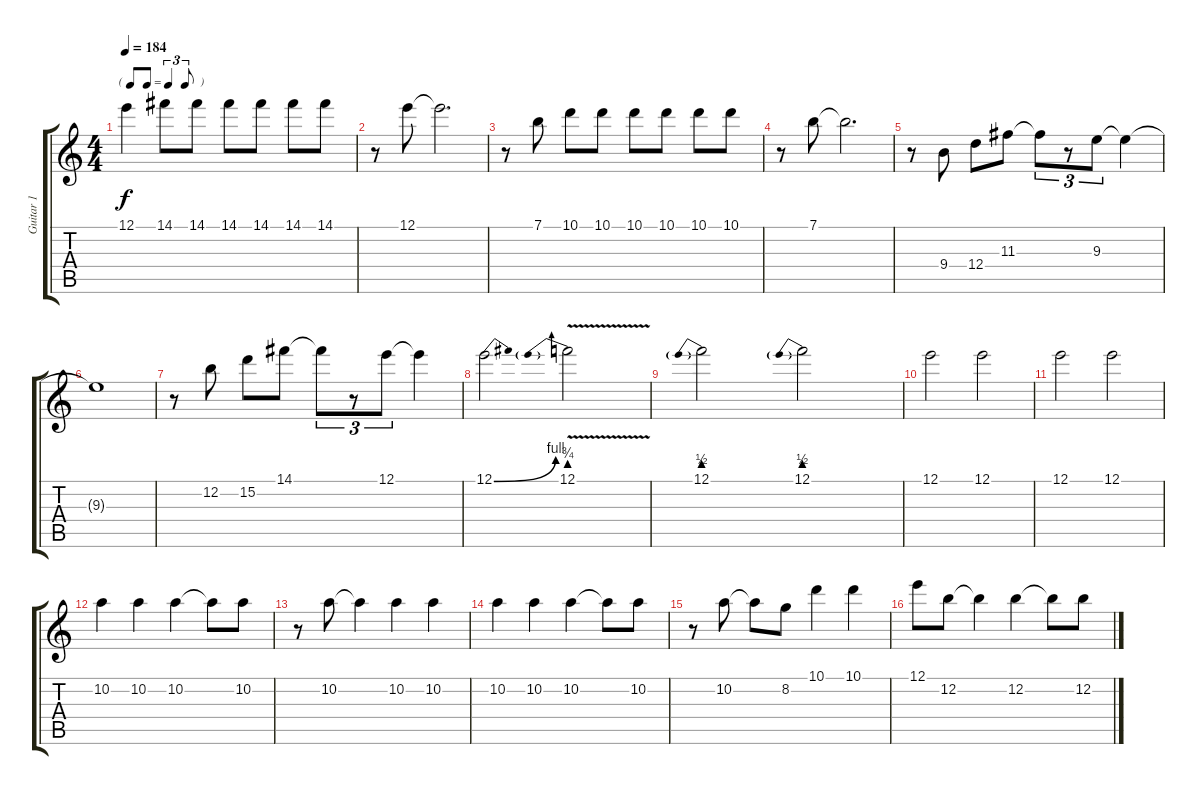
\track ("Guitar 1" "Guitar 1") {instrument electricguitarjazz}
\staff {score tabs}
\tuning (E4 B3 G3 D3 A2 E2) {hide}
\ts (4 4)
\tf triplet8th
\tempo 184
\clef g2
\ks c
12.1{t}.4{dy f} 14.1.8 14.1.8 14.1.8 14.1.8 14.1.8 14.1.8 |
r.8 12.1.8 12.1{t}.2{d} |
r.8 7.1.8 10.1.8 10.1.8 10.1.8 10.1.8 10.1.8 10.1.8 |
r.8 7.1.8 7.1{t}.2{d} |
r.8 9.4.8 12.4.8 11.3.8 11.3{t}.8{tu (3 2)} r.8{tu (3 2)} 9.3.8{tu (3 2)} 9.3{t}.4 |
9.3{t}.1 |
r.8 12.2.8 15.2.8 14.1.8 14.1{t}.8{tu (3 2)} r.8{tu (3 2)} 12.1.8{tu (3 2)} 12.1{t}.4 |
12.1{be (bend 0 0 60 4)}.2 12.1{be (prebend 0 3 60 3) v}.2 |
12.1{be (prebend 0 2 60 2)}.2 12.1{be (prebend 0 2 60 2)}.2 |
12.1.2 12.1.2 |
12.1.2 12.1.2 |
\section ("" "")
10.2.4{volume 12} 10.2.4 10.2.4 10.2{t}.8 10.2.8 |
r.8 10.2.8 10.2{t}.4 10.2.4 10.2.4 |
10.2.4 10.2.4 10.2.4 10.2{t}.8 10.2.8 |
r.8 10.2.8 10.2{t}.8 8.2.8 10.1.4 10.1.4 |
12.1.8 12.2.8 12.2{t}.4 12.2.4 12.2{t}.8 12.2.8
